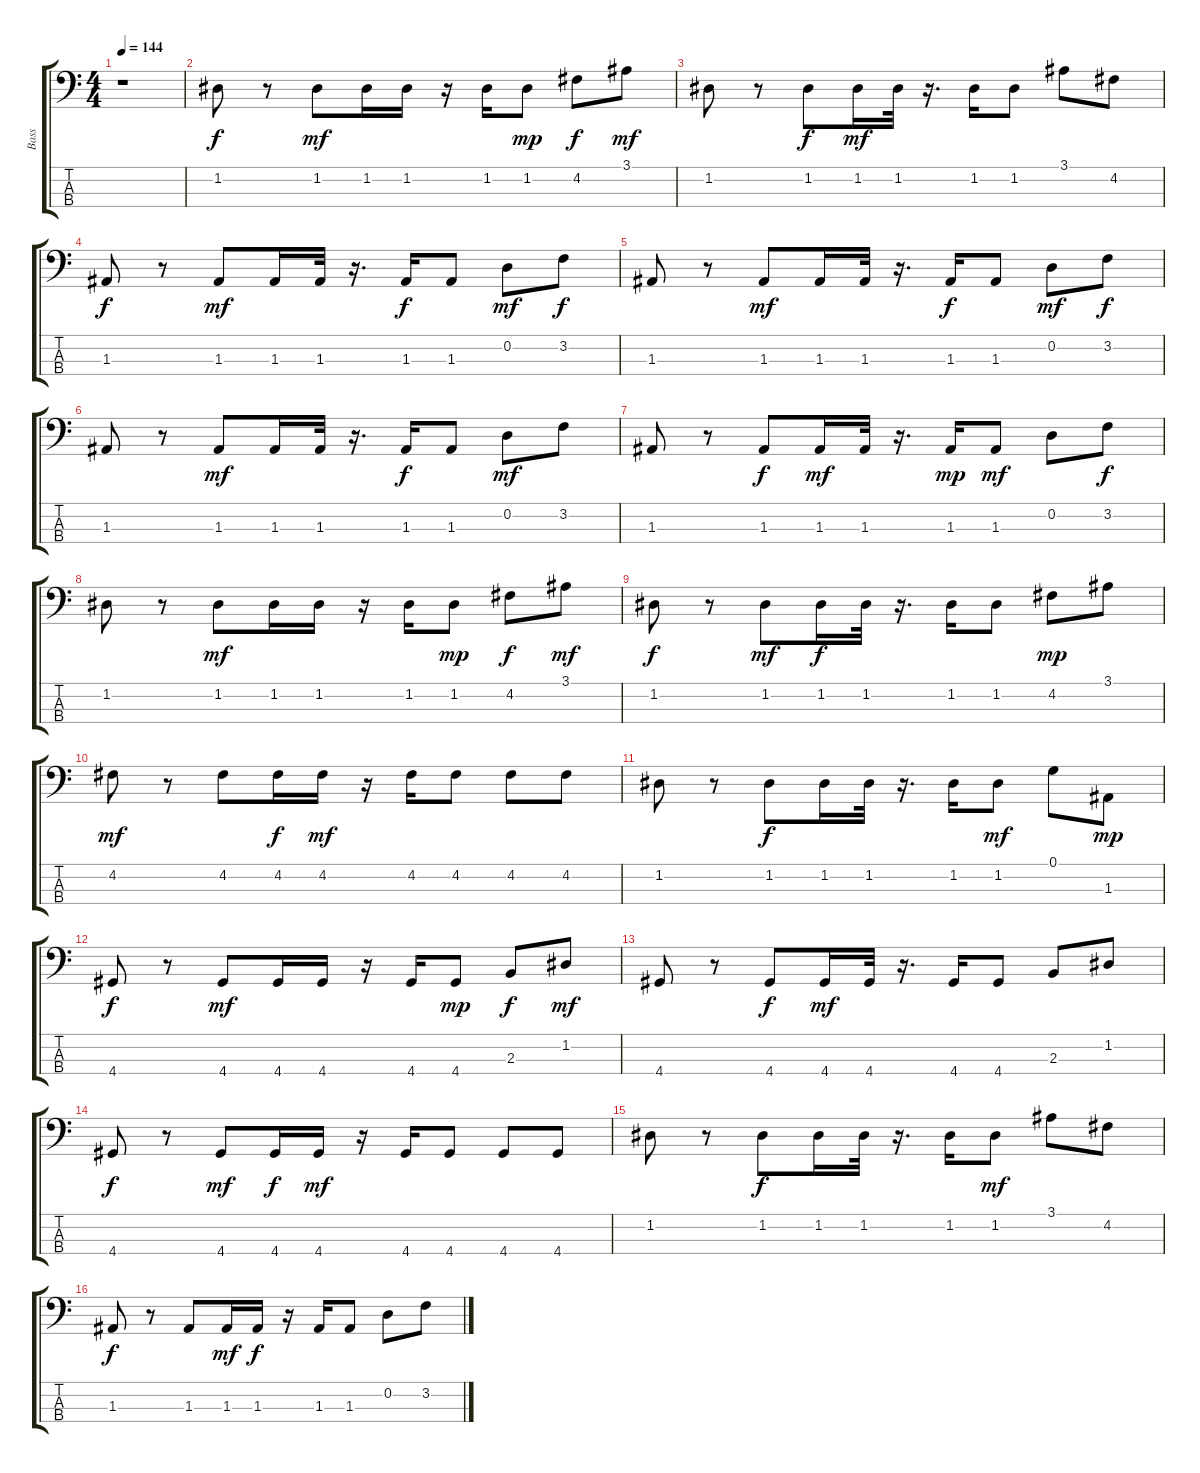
\track ("Bass" "Bass") {instrument fretlessbass}
\staff {score tabs}
\tuning (G2 D2 A1 E1) {hide}
\ts (4 4)
\tempo 144
\clef f4
\ks c
r.1{dy f} |
1.2.8 r.8 1.2.8{dy mf} 1.2.16 1.2.16 r.16 1.2.16 1.2.8{dy mp} 4.2.8{dy f} 3.1.8{dy mf} |
1.2.8 r.8 1.2.8{dy f} 1.2.16{dy mf} 1.2.32 r.16{d} 1.2.16 1.2.8 3.1.8 4.2.8 |
1.3.8{dy f} r.8 1.3.8{dy mf} 1.3.16 1.3.32 r.16{d} 1.3.16{dy f} 1.3.8 0.2.8{dy mf} 3.2.8{dy f} |
1.3.8 r.8 1.3.8{dy mf} 1.3.16 1.3.32 r.16{d} 1.3.16{dy f} 1.3.8 0.2.8{dy mf} 3.2.8{dy f} |
1.3.8 r.8 1.3.8{dy mf} 1.3.16 1.3.32 r.16{d} 1.3.16{dy f} 1.3.8 0.2.8{dy mf} 3.2.8 |
1.3.8 r.8 1.3.8{dy f} 1.3.16{dy mf} 1.3.32 r.16{d} 1.3.16{dy mp} 1.3.8{dy mf} 0.2.8 3.2.8{dy f} |
1.2.8 r.8 1.2.8{dy mf} 1.2.16 1.2.16 r.16 1.2.16 1.2.8{dy mp} 4.2.8{dy f} 3.1.8{dy mf} |
1.2.8{dy f} r.8 1.2.8{dy mf} 1.2.16{dy f} 1.2.32 r.16{d} 1.2.16 1.2.8 4.2.8{dy mp} 3.1.8 |
4.2.8{dy mf} r.8 4.2.8 4.2.16{dy f} 4.2.16{dy mf} r.16 4.2.16 4.2.8 4.2.8 4.2.8 |
1.2.8 r.8 1.2.8{dy f} 1.2.16 1.2.32 r.16{d} 1.2.16 1.2.8{dy mf} 0.1.8 1.3.8{dy mp} |
4.4.8{dy f} r.8 4.4.8{dy mf} 4.4.16 4.4.16 r.16 4.4.16 4.4.8{dy mp} 2.3.8{dy f} 1.2.8{dy mf} |
4.4.8 r.8 4.4.8{dy f} 4.4.16{dy mf} 4.4.32 r.16{d} 4.4.16 4.4.8 2.3.8 1.2.8 |
4.4.8{dy f} r.8 4.4.8{dy mf} 4.4.16{dy f} 4.4.16{dy mf} r.16 4.4.16 4.4.8 4.4.8 4.4.8 |
1.2.8 r.8 1.2.8{dy f} 1.2.16 1.2.32 r.16{d} 1.2.16 1.2.8{dy mf} 3.1.8 4.2.8 |
1.3.8{dy f} r.8 1.3.8 1.3.16{dy mf} 1.3.16{dy f} r.16 1.3.16 1.3.8 0.2.8 3.2.8
